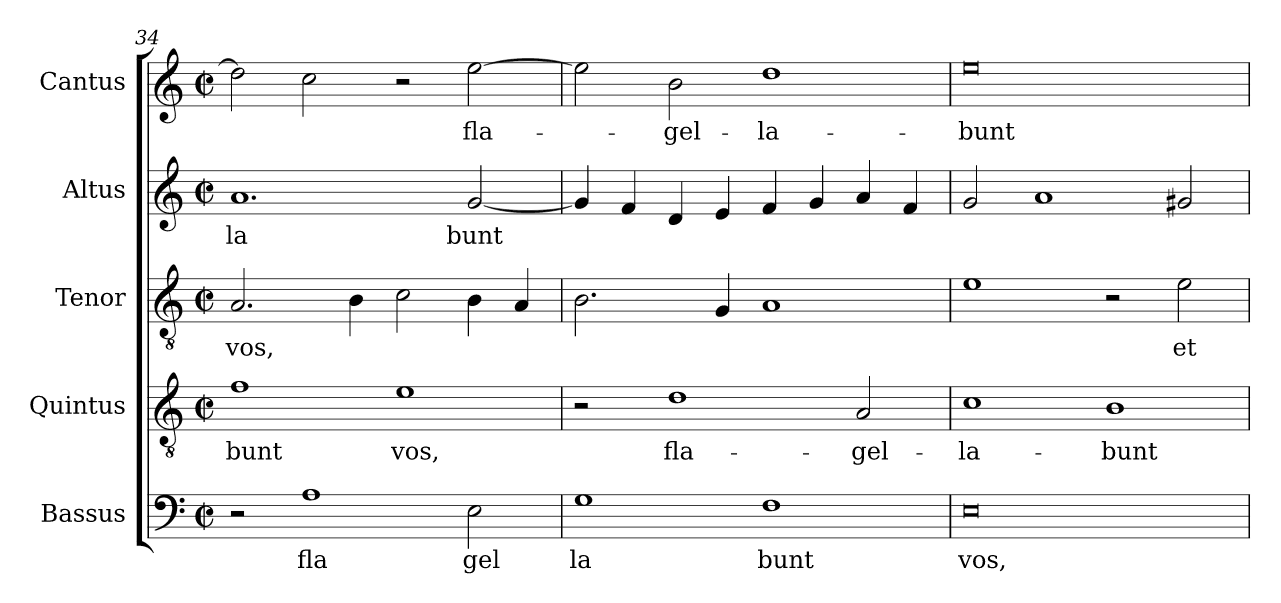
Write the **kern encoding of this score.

**kern	**text	**kern	**text	**kern	**text	**kern	**text	**kern	**text
*part5	*part5	*part4	*part4	*part3	*part3	*part2	*part2	*part1	*part1
*staff5	*staff5	*staff4	*staff4	*staff3	*staff3	*staff2	*staff2	*staff1	*staff1
*I"Bassus	*	*I"Quintus	*	*I"Tenor	*	*I"Altus	*	*I"Cantus	*
*clefF4	*	*clefGv2	*	*clefGv2	*	*clefG2	*	*clefG2	*
*M2/2	*	*M2/2	*	*M2/2	*	*M2/2	*	*M2/2	*
*met(c|)	*	*met(c|)	*	*met(c|)	*	*met(c|)	*	*met(c|)	*
=34	=34	=34	=34	=34	=34	=34	=34	=34	=34
!	!	!	!LO:LY:b:cj	!	!LO:LY:b	!	!LO:LY:b:cj	!	!
2r	.	1f	-bunt	2.A/	vos,	1.a	la	2dd\]	.
!	!LO:LY:b:cj	!	!	!	!	!	!	!	!
1A	fla	.	.	.	.	.	.	2cc\	.
.	.	.	.	4B\	.	.	.	.	.
!	!	!	!LO:LY:b:cj	!	!	!	!	!	!
.	.	1e	vos,	2c\	.	.	.	2r	.
!	!LO:LY:b:cj	!	!	!	!	!	!LO:LY:b	!	!LO:LY:b:cj
2E\	gel	.	.	4B\	.	[<2g/	bunt	[>2ee\	fla-
.	.	.	.	4A/	.	.	.	.	.
=35	=35	=35	=35	=35	=35	=35	=35	=35	=35
!	!LO:LY:b:cj	!	!	!	!	!	!	!	!
1G	la	2r	.	2.B\	.	4g/]	.	2ee\]	.
.	.	.	.	.	.	4f/	.	.	.
!	!	!	!LO:LY:b:cj	!	!	!	!	!	!LO:LY:b:cj
.	.	1d	fla-	.	.	4d/	.	2b\	-gel-
.	.	.	.	4G/	.	4e/	.	.	.
!	!LO:LY:b:cj	!	!	!	!	!	!	!	!LO:LY:b:cj
1F	bunt	.	.	1A	.	4f/	.	1dd	-la-
.	.	.	.	.	.	4g/	.	.	.
!	!	!	!LO:LY:b:cj	!	!	!	!	!	!
.	.	2A/	-gel-	.	.	4a/	.	.	.
.	.	.	.	.	.	4f/	.	.	.
=36	=36	=36	=36	=36	=36	=36	=36	=36	=36
!	!LO:LY:b:cj	!	!LO:LY:b:cj	!	!	!	!	!	!LO:LY:b:cj
0E	vos,	1c	-la-	1e	.	2g/	.	0ee	-bunt
.	.	.	.	.	.	1a	.	.	.
!	!	!	!LO:LY:b:cj	!	!	!	!	!	!
.	.	1B	-bunt	2r	.	.	.	.	.
!	!	!	!	!	!LO:LY:b:cj	!	!	!	!
.	.	.	.	2e\	et	2g#/	.	.	.
=	=	=	=	=	=	=	=	=	=
*-	*-	*-	*-	*-	*-	*-	*-	*-	*-
